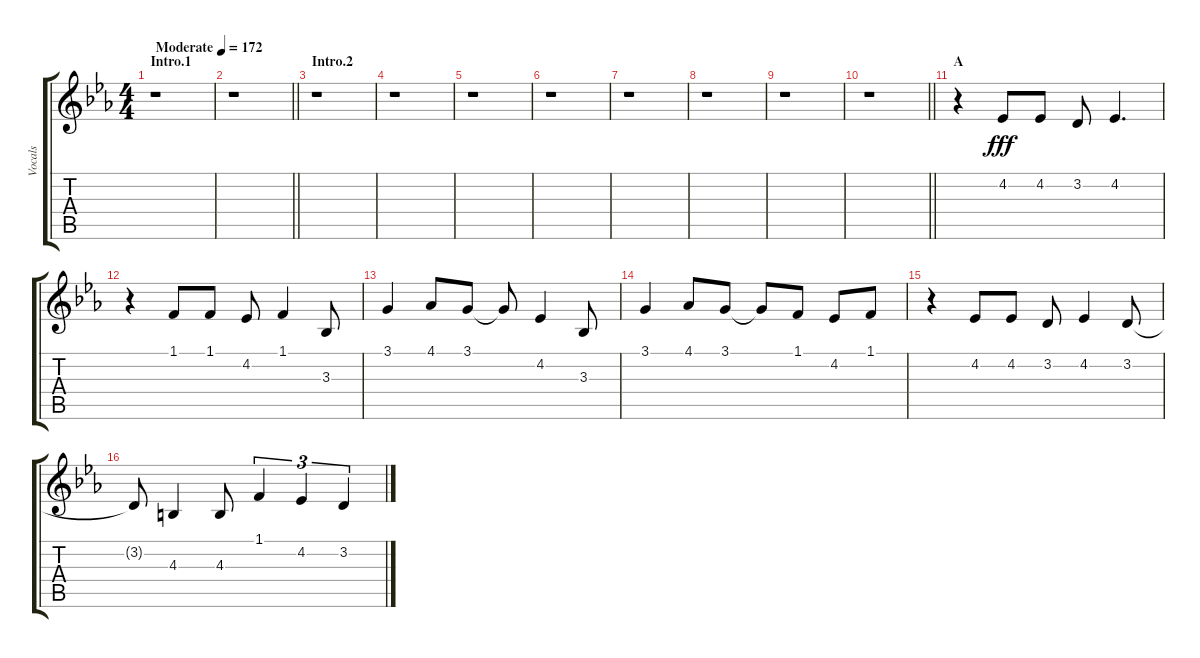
\track ("Vocals" "Vocals") {instrument voiceoohs}
\staff {score tabs}
\tuning (E4 B3 G3 D3 A2 E2) {hide}
\ts (4 4)
\section ("" "Intro.1")
\tempo (172 "Moderate")
\clef g2
\ks eb
r.1{dy fff instrument voiceoohs} |
\barLineRight lightlight
r.1 |
\section ("" "Intro.2")
r.1 |
r.1 |
r.1 |
r.1 |
r.1 |
r.1 |
r.1 |
\barLineRight lightlight
r.1 |
\section ("" "A")
r.4 4.2.8 4.2.8 3.2.8 4.2.4{d} |
r.4 1.1.8 1.1.8 4.2.8 1.1.4 3.3.8 |
3.1.4 4.1.8 3.1.8 3.1{t}.8 4.2.4 3.3.8 |
3.1.4 4.1.8 3.1.8 3.1{t}.8 1.1.8 4.2.8 1.1.8 |
r.4 4.2.8 4.2.8 3.2.8 4.2.4 3.2.8 |
3.2{t}.8 4.3.4 4.3.8 1.1.4{tu (3 2)} 4.2.4{tu (3 2)} 3.2.4{tu (3 2)}
